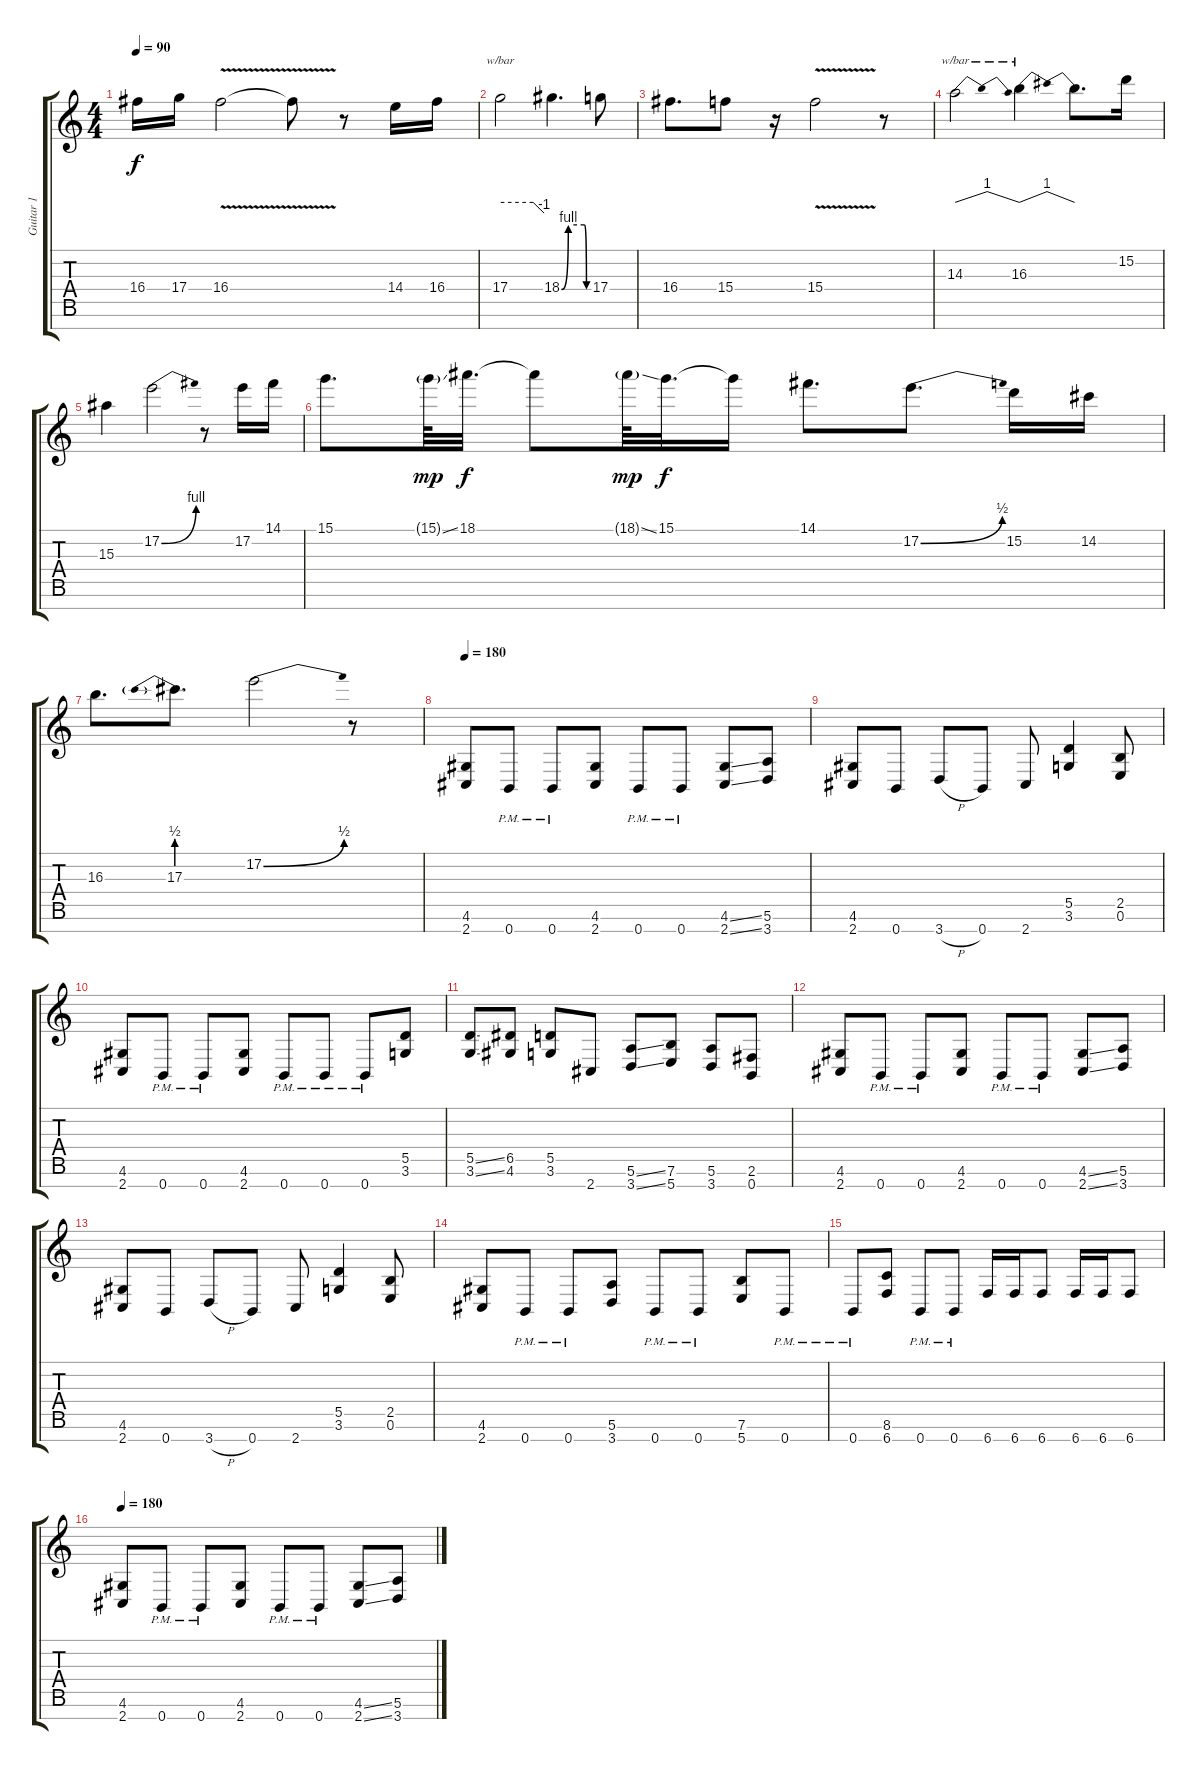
\track ("Guitar 1" "Guitar 1") {instrument distortionguitar}
\staff {score tabs}
\tuning (E4 B3 G3 D3 A2 E2 B1) {hide}
\ts (4 4)
\tempo 90
\clef g2
\ks c
16.4.16{dy f} 17.4.16 16.4{v}.2 16.4{t}.8 r.8 14.4.16 16.4.16 |
17.4.2{tbe (custom default 0 0 45 0 60 -4)} 18.4{be (custom 0 0 15 4 50 4 55 0 60 0)}.4{d} 17.4.8 |
16.4.8{d} 15.4.8 r.16 15.4{v}.2 r.8 |
14.3.2{tbe (dip default 0 0 10 4 45 4 60 0)} 16.3.4{tbe (dip default 0 0 10 4 45 4 60 0)} 16.3{t}.8{d} 15.2.16 |
15.3.4 17.2{be (bend 0 0 60 4)}.2 r.8 17.2.16 14.1.16 |
15.1.8{d} 15.1{ss g}.64{dy mp} 18.1.32{d dy f} 18.1{t}.8 18.1{ss g}.64{dy mp} 15.1.32{d dy f} 15.1{t}.16 14.1.8{d} 17.2{be (bend 0 0 60 2)}.8{d} 15.2.16 14.2.16 |
16.3.8{d} 17.3{be (prebend 0 2 60 2)}.8{d} 17.2{be (bend 0 0 60 2)}.2 r.8 |
\tempo 180
(4.6 2.7).8 0.7{pm}.8 0.7{pm}.8 (4.6 2.7).8 0.7{pm}.8 0.7{pm}.8 (4.6{ss} 2.7{ss}).8 (5.6 3.7).8 |
(4.6 2.7).8 0.7.8 3.7{h}.8 0.7.8 2.7.8 (5.5 3.6).4 (2.5 0.6).8 |
(4.6 2.7).8 0.7{pm}.8 0.7{pm}.8 (4.6 2.7).8 0.7{pm}.8 0.7{pm}.8 0.7{pm}.8 (5.5 3.6).8 |
(5.5{ss} 3.6{ss}).8 (6.5 4.6).8 (5.5 3.6).8 2.7.8 (5.6{ss} 3.7{ss}).8 (7.6 5.7).8 (5.6 3.7).8 (2.6 0.7).8 |
(4.6 2.7).8 0.7{pm}.8 0.7{pm}.8 (4.6 2.7).8 0.7{pm}.8 0.7{pm}.8 (4.6{ss} 2.7{ss}).8 (5.6 3.7).8 |
(4.6 2.7).8 0.7.8 3.7{h}.8 0.7.8 2.7.8 (5.5 3.6).4 (2.5 0.6).8 |
(4.6 2.7).8 0.7{pm}.8 0.7{pm}.8 (5.6 3.7).8 0.7{pm}.8 0.7{pm}.8 (7.6 5.7).8 0.7{pm}.8 |
0.7{pm}.8 (8.6 6.7).8 0.7{pm}.8 0.7{pm}.8 6.7.16 6.7.16 6.7.8 6.7.16 6.7.16 6.7.8 |
\tempo 180
(4.6 2.7).8 0.7{pm}.8 0.7{pm}.8 (4.6 2.7).8 0.7{pm}.8 0.7{pm}.8 (4.6{ss} 2.7{ss}).8 (5.6 3.7).8
